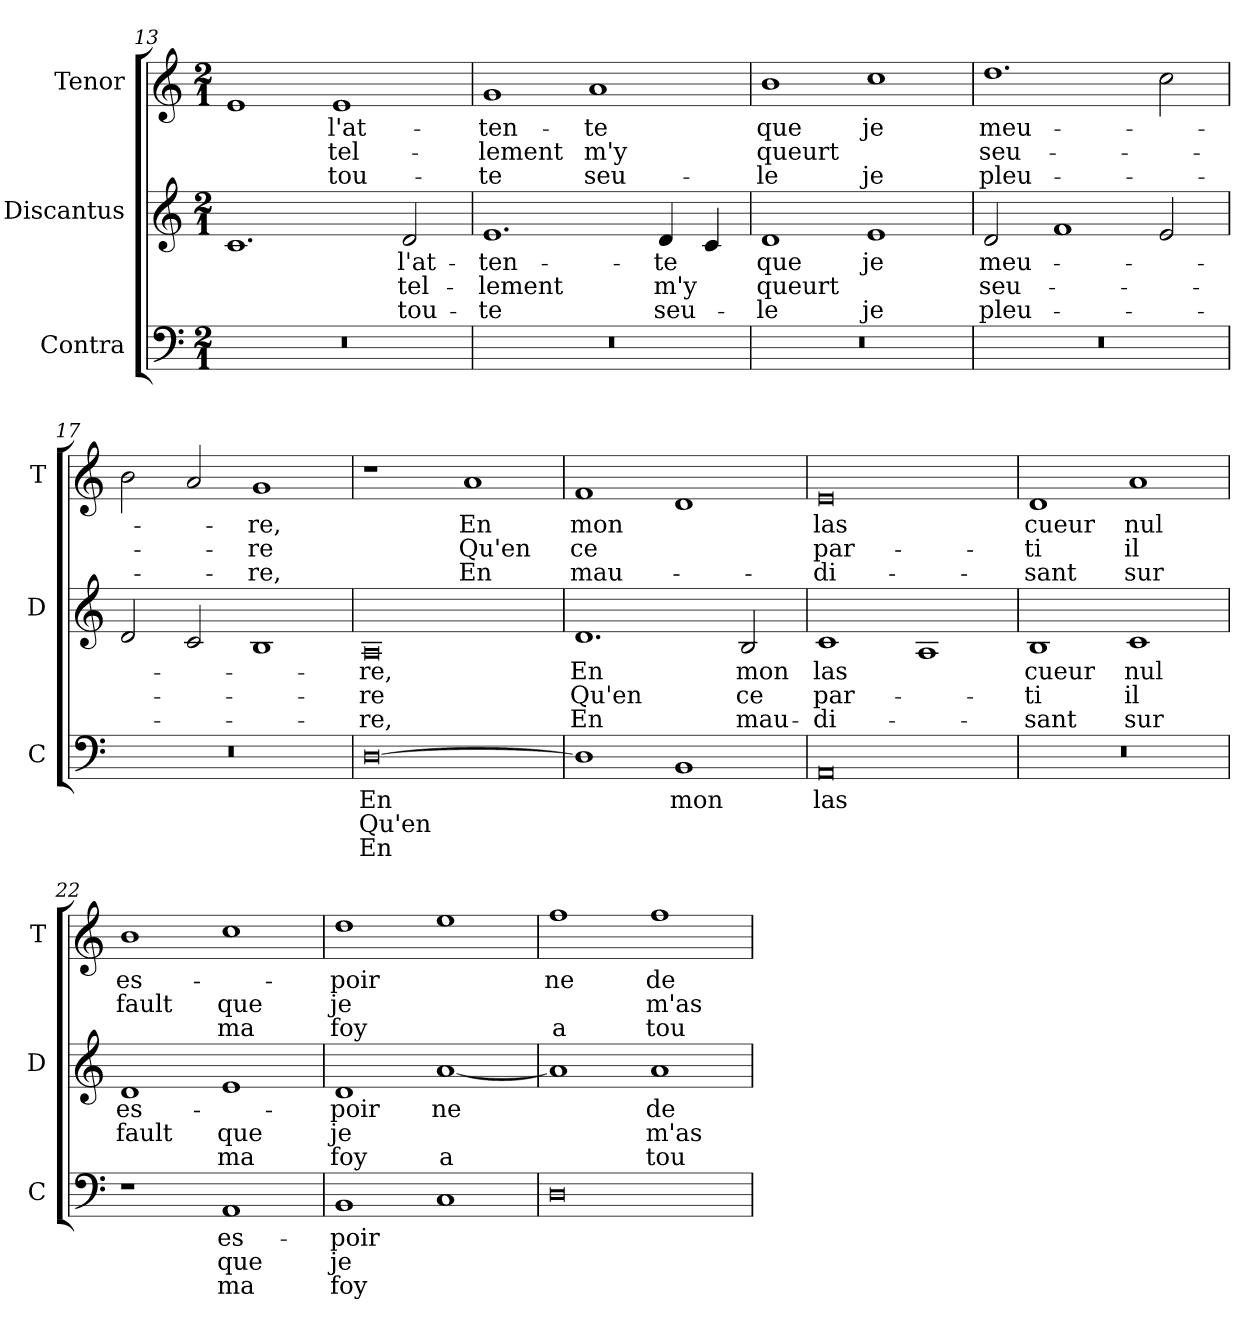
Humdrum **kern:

**kern	**text	**text	**text	**kern	**text	**text	**text	**kern	**text	**text	**text
*part3	*part3	*part3	*part3	*part2	*part2	*part2	*part2	*part1	*part1	*part1	*part1
*staff3	*staff3	*staff3	*staff3	*staff2	*staff2	*staff2	*staff2	*staff1	*staff1	*staff1	*staff1
*I"Contra	*	*	*	*I"Discantus	*	*	*	*I"Tenor	*	*	*
*I'C	*	*	*	*I'D	*	*	*	*I'T	*	*	*
*clefF4	*	*	*	*clefG2	*	*	*	*clefG2	*	*	*
*k[]	*	*	*	*k[]	*	*	*	*k[]	*	*	*
*M2/1	*	*	*	*M2/1	*	*	*	*M2/1	*	*	*
=13	=13	=13	=13	=13	=13	=13	=13	=13	=13	=13	=13
0r	.	.	.	1.c	.	.	.	1e	.	.	.
.	.	.	.	.	.	.	.	1e	l'at-	tel-	tou-
.	.	.	.	2d/	l'at-	tel-	tou-	.	.	.	.
=14	=14	=14	=14	=14	=14	=14	=14	=14	=14	=14	=14
0r	.	.	.	1.e	-ten-	-lement	-te	1g	-ten-	-lement	-te
.	.	.	.	.	.	.	.	1a	-te	m'y	seu-
.	.	.	.	4d/	-te	m'y	seu-	.	.	.	.
.	.	.	.	4c/	.	.	.	.	.	.	.
=15	=15	=15	=15	=15	=15	=15	=15	=15	=15	=15	=15
0r	.	.	.	1d	que	queurt	-le	1b	que	queurt	-le
.	.	.	.	1e	je	.	je	1cc	je	.	je
=16	=16	=16	=16	=16	=16	=16	=16	=16	=16	=16	=16
0r	.	.	.	2d/	meu-	seu-	pleu-	1.dd	meu-	seu-	pleu-
.	.	.	.	1f	.	.	.	.	.	.	.
.	.	.	.	2e/	.	.	.	2cc\	.	.	.
=17	=17	=17	=17	=17	=17	=17	=17	=17	=17	=17	=17
0r	.	.	.	2d/	.	.	.	2b\	.	.	.
.	.	.	.	2c/	.	.	.	2a/	.	.	.
.	.	.	.	1B	.	.	.	1g	-re,	-re	-re,
=18	=18	=18	=18	=18	=18	=18	=18	=18	=18	=18	=18
[0D	En	Qu'en	En	0A	-re,	-re	-re,	1r	.	.	.
.	.	.	.	.	.	.	.	1a	En	Qu'en	En
=19	=19	=19	=19	=19	=19	=19	=19	=19	=19	=19	=19
1D]	.	.	.	1.d	En	Qu'en	En	1f	mon	ce	mau-
1BB	mon	.	.	.	.	.	.	1d	.	.	.
.	.	.	.	2B/	mon	ce	mau-	.	.	.	.
=20	=20	=20	=20	=20	=20	=20	=20	=20	=20	=20	=20
0AA	las	.	.	1c	las	par-	-di-	0e	las	par-	-di-
.	.	.	.	1A	.	.	.	.	.	.	.
=21	=21	=21	=21	=21	=21	=21	=21	=21	=21	=21	=21
0r	.	.	.	1B	cueur	-ti	-sant	1d	cueur	-ti	-sant
.	.	.	.	1c	nul	il	sur	1a	nul	il	sur
=22	=22	=22	=22	=22	=22	=22	=22	=22	=22	=22	=22
1r	.	.	.	1d	es-	fault	.	1b	es-	fault	.
1AA	es-	que	ma	1e	.	que	ma	1cc	.	que	ma
=23	=23	=23	=23	=23	=23	=23	=23	=23	=23	=23	=23
1BB	-poir	je	foy	1d	-poir	je	foy	1dd	-poir	je	foy
1C	.	.	.	[1a	ne	.	a	1ee	.	.	.
=24	=24	=24	=24	=24	=24	=24	=24	=24	=24	=24	=24
0D	.	.	.	1a]	.	.	.	1ff	ne	.	a
.	.	.	.	1a	de-	m'as-	tou-	1ff	de-	m'as-	tou-
=	=	=	=	=	=	=	=	=	=	=	=
*-	*-	*-	*-	*-	*-	*-	*-	*-	*-	*-	*-
